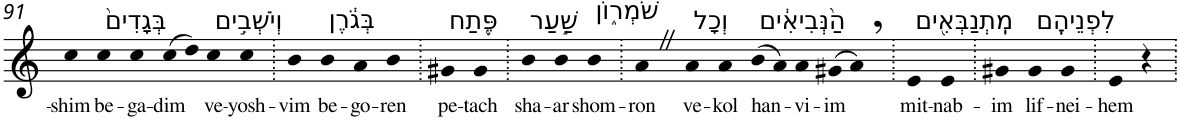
**kern	**text
*part1	*part1
*staff1	*staff1
*I"Piano	*
*I'Pno	*
!!LO:PB:g=z
*clefG2	*
*k[]	*
=91	=91
!	!LO:LY:b
4cc	-shim
!LO:TX:a:t=בְּגָדִים֙	!
!	!LO:LY:b
4cc	be-
!	!LO:LY:b
4cc	-ga-
!	!LO:LY:b
(>8cc	-dim
8dd)	.
!LO:TX:a:t=וְיֹשְׁבִ֣ים	!
!	!LO:LY:b
4cc	ve-
!	!LO:LY:b
4cc	-yosh-
=92.	=92.
!	!LO:LY:b
4b	-vim
!LO:TX:a:t=בְּגֹ֔רֶן	!
!	!LO:LY:b
4b	be-
!	!LO:LY:b
4a	-go-
!	!LO:LY:b
4b	-ren
=93.	=93.
!LO:TX:a:t=פֶּ֖תַח	!
!	!LO:LY:b
4g#X	pe-
!	!LO:LY:b
4g#	-tach
=94.	=94.
!LO:TX:a:t=שַׁ֣עַר	!
!	!LO:LY:b
4b	sha-
!	!LO:LY:b
4b	-ar
!LO:TX:a:t=שֹׁמְר֑וֹן	!
!	!LO:LY:b
4b	shom-
=95.	=95.
!	!LO:LY:b
4aZ	-ron
!LO:TX:a:t=וְכָל	!
!	!LO:LY:b
4a	ve-
!	!LO:LY:b
4a	-kol
!LO:TX:a:t=הַ֨נְּבִיאִ֔ים	!
!	!LO:LY:b
(>8b	han-
8a)	.
!	!LO:LY:b
4a	-vi-
!	!LO:LY:b
(>8g#X	-im
8a,)	.
=96.	=96.
!LO:TX:a:t=מִֽתְנַבְּאִ֖ים	!
!	!LO:LY:b
4e	mit-
!	!LO:LY:b
4e	-nab-
=97.	=97.
!	!LO:LY:b
4g#X	-im
!LO:TX:a:t=לִפְנֵיהֶֽם	!
!	!LO:LY:b
4g#	lif-
!	!LO:LY:b
4g#	-nei-
=98.	=98.
!	!LO:LY:b
4e	-hem
4r	.
=.	=.
*-	*-
